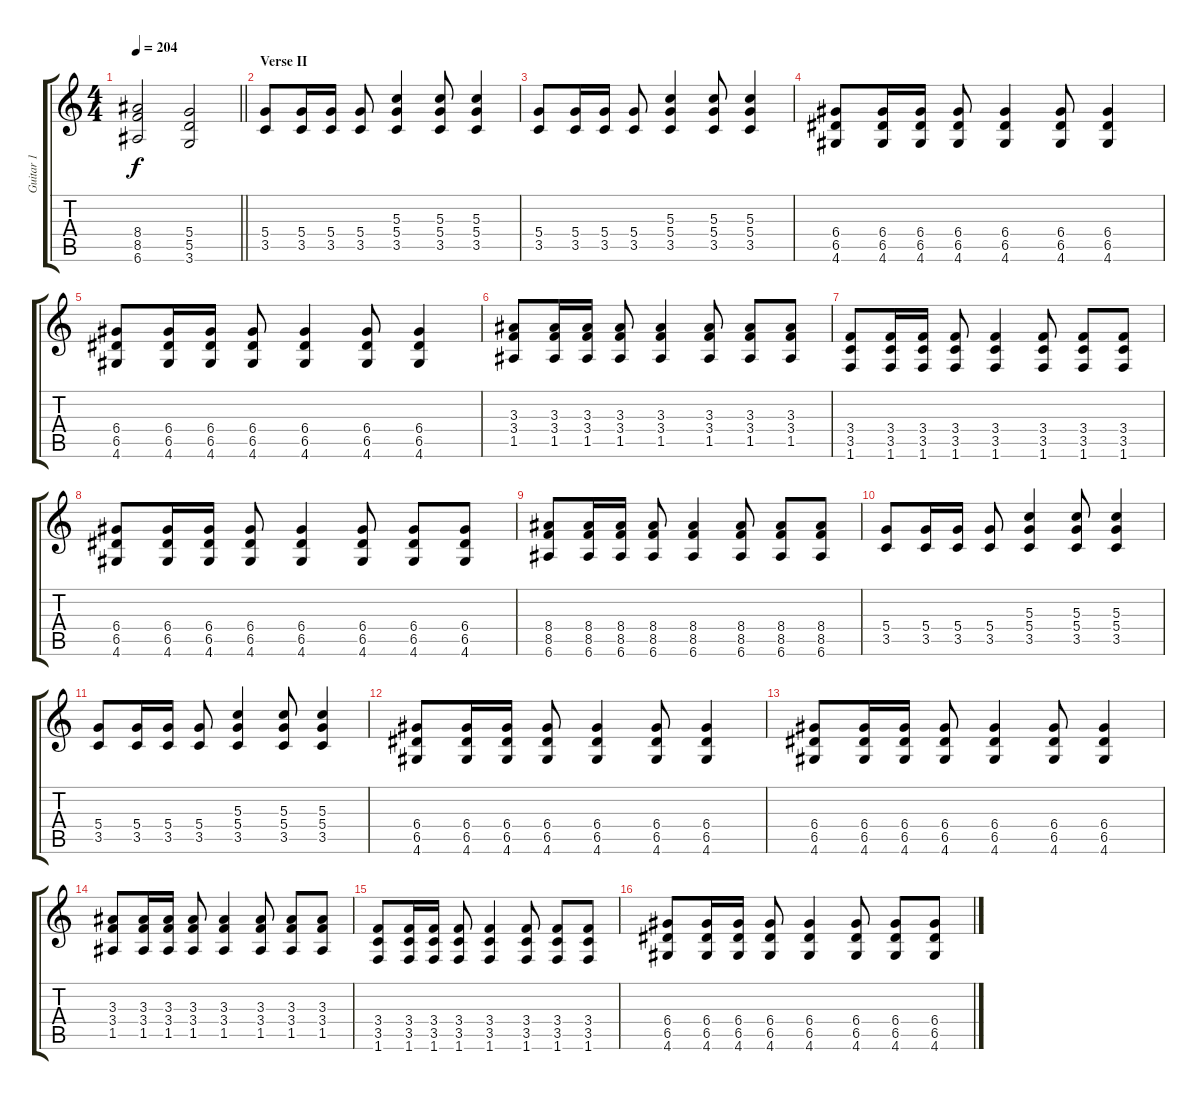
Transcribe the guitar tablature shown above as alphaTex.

\track ("Guitar 1" "Guitar 1") {instrument distortionguitar}
\staff {score tabs}
\tuning (E4 B3 G3 D3 A2 E2) {hide}
\ts (4 4)
\tempo 204
\clef g2
\barLineRight lightlight
\ks c
(8.4 8.5 6.6).2{dy f} (5.4 5.5 3.6).2 |
\section ("" "Verse II")
(5.4 3.5).8 (5.4 3.5).16 (5.4 3.5).16 (5.4 3.5).8 (5.3 5.4 3.5).4 (5.3 5.4 3.5).8 (5.3 5.4 3.5).4 |
(5.4 3.5).8 (5.4 3.5).16 (5.4 3.5).16 (5.4 3.5).8 (5.3 5.4 3.5).4 (5.3 5.4 3.5).8 (5.3 5.4 3.5).4 |
(6.4 6.5 4.6).8 (6.4 6.5 4.6).16 (6.4 6.5 4.6).16 (6.4 6.5 4.6).8 (6.4 6.5 4.6).4 (6.4 6.5 4.6).8 (6.4 6.5 4.6).4 |
(6.4 6.5 4.6).8 (6.4 6.5 4.6).16 (6.4 6.5 4.6).16 (6.4 6.5 4.6).8 (6.4 6.5 4.6).4 (6.4 6.5 4.6).8 (6.4 6.5 4.6).4 |
(3.3 3.4 1.5).8 (3.3 3.4 1.5).16 (3.3 3.4 1.5).16 (3.3 3.4 1.5).8 (3.3 3.4 1.5).4 (3.3 3.4 1.5).8 (3.3 3.4 1.5).8 (3.3 3.4 1.5).8 |
(3.4 3.5 1.6).8 (3.4 3.5 1.6).16 (3.4 3.5 1.6).16 (3.4 3.5 1.6).8 (3.4 3.5 1.6).4 (3.4 3.5 1.6).8 (3.4 3.5 1.6).8 (3.4 3.5 1.6).8 |
(6.4 6.5 4.6).8 (6.4 6.5 4.6).16 (6.4 6.5 4.6).16 (6.4 6.5 4.6).8 (6.4 6.5 4.6).4 (6.4 6.5 4.6).8 (6.4 6.5 4.6).8 (6.4 6.5 4.6).8 |
(8.4 8.5 6.6).8 (8.4 8.5 6.6).16 (8.4 8.5 6.6).16 (8.4 8.5 6.6).8 (8.4 8.5 6.6).4 (8.4 8.5 6.6).8 (8.4 8.5 6.6).8 (8.4 8.5 6.6).8 |
(5.4 3.5).8 (5.4 3.5).16 (5.4 3.5).16 (5.4 3.5).8 (5.3 5.4 3.5).4 (5.3 5.4 3.5).8 (5.3 5.4 3.5).4 |
(5.4 3.5).8 (5.4 3.5).16 (5.4 3.5).16 (5.4 3.5).8 (5.3 5.4 3.5).4 (5.3 5.4 3.5).8 (5.3 5.4 3.5).4 |
(6.4 6.5 4.6).8 (6.4 6.5 4.6).16 (6.4 6.5 4.6).16 (6.4 6.5 4.6).8 (6.4 6.5 4.6).4 (6.4 6.5 4.6).8 (6.4 6.5 4.6).4 |
(6.4 6.5 4.6).8 (6.4 6.5 4.6).16 (6.4 6.5 4.6).16 (6.4 6.5 4.6).8 (6.4 6.5 4.6).4 (6.4 6.5 4.6).8 (6.4 6.5 4.6).4 |
(3.3 3.4 1.5).8 (3.3 3.4 1.5).16 (3.3 3.4 1.5).16 (3.3 3.4 1.5).8 (3.3 3.4 1.5).4 (3.3 3.4 1.5).8 (3.3 3.4 1.5).8 (3.3 3.4 1.5).8 |
(3.4 3.5 1.6).8 (3.4 3.5 1.6).16 (3.4 3.5 1.6).16 (3.4 3.5 1.6).8 (3.4 3.5 1.6).4 (3.4 3.5 1.6).8 (3.4 3.5 1.6).8 (3.4 3.5 1.6).8 |
(6.4 6.5 4.6).8 (6.4 6.5 4.6).16 (6.4 6.5 4.6).16 (6.4 6.5 4.6).8 (6.4 6.5 4.6).4 (6.4 6.5 4.6).8 (6.4 6.5 4.6).8 (6.4 6.5 4.6).8
